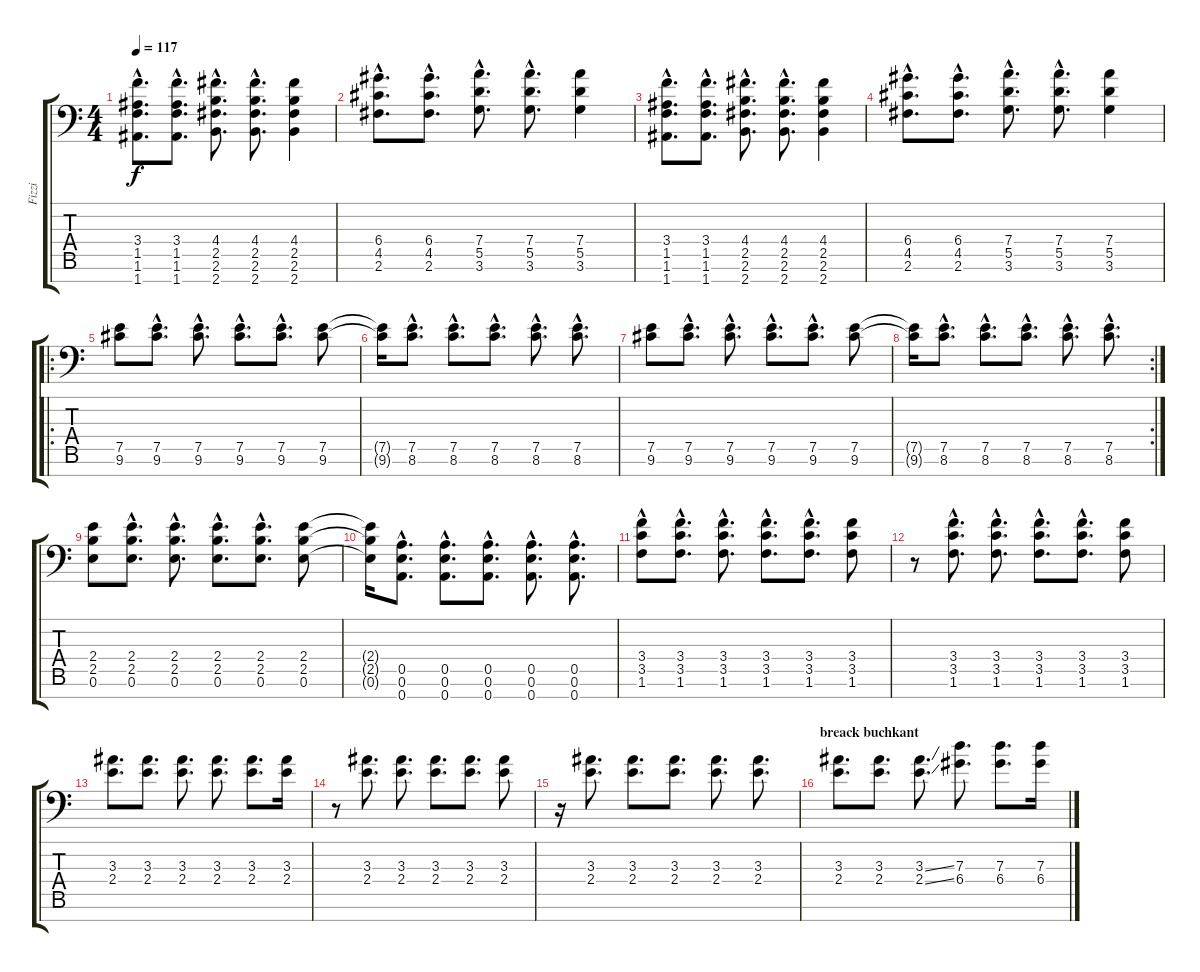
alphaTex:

\track ("Fizzi" "Fizzi") {instrument distortionguitar}
\staff {score tabs}
\tuning (E4 B3 G3 D3 A2 E2 A1) {hide}
\ts (4 4)
\tempo 117
\clef f4
\ks c
(3.4{hac} 1.5{hac} 1.6{hac} 1.7{hac}).8{d dy f} (3.4{hac} 1.5{hac} 1.6{hac} 1.7{hac}).8{d} (4.4{hac} 2.5{hac} 2.6{hac} 2.7{hac}).8{d} (4.4{hac} 2.5{hac} 2.6{hac} 2.7{hac}).8{d} (4.4 2.5 2.6 2.7).4 |
(6.4{hac} 4.5{hac} 2.6{hac}).8{d} (6.4{hac} 4.5{hac} 2.6{hac}).8{d} (7.4{hac} 5.5{hac} 3.6{hac}).8{d} (7.4{hac} 5.5{hac} 3.6{hac}).8{d} (7.4 5.5 3.6).4 |
(3.4{hac} 1.5{hac} 1.6{hac} 1.7{hac}).8{d} (3.4{hac} 1.5{hac} 1.6{hac} 1.7{hac}).8{d} (4.4{hac} 2.5{hac} 2.6{hac} 2.7{hac}).8{d} (4.4{hac} 2.5{hac} 2.6{hac} 2.7{hac}).8{d} (4.4 2.5 2.6 2.7).4 |
(6.4{hac} 4.5{hac} 2.6{hac}).8{d} (6.4{hac} 4.5{hac} 2.6{hac}).8{d} (7.4{hac} 5.5{hac} 3.6{hac}).8{d} (7.4{hac} 5.5{hac} 3.6{hac}).8{d} (7.4 5.5 3.6).4 |
\ro
(7.5 9.6).8 (7.5{hac} 9.6{hac}).8{d} (7.5{hac} 9.6{hac}).8{d} (7.5{hac} 9.6{hac}).8{d} (7.5{hac} 9.6{hac}).8{d} (7.5 9.6).8 |
(7.5{t} 9.6{t}).16 (7.5{hac} 8.6{hac}).8{d} (7.5{hac} 8.6{hac}).8{d} (7.5{hac} 8.6{hac}).8{d} (7.5{hac} 8.6{hac}).8{d} (7.5{hac} 8.6{hac}).8{d} |
(7.5 9.6).8 (7.5{hac} 9.6{hac}).8{d} (7.5{hac} 9.6{hac}).8{d} (7.5{hac} 9.6{hac}).8{d} (7.5{hac} 9.6{hac}).8{d} (7.5 9.6).8 |
\rc 2
(7.5{t} 9.6{t}).16 (7.5{hac} 8.6{hac}).8{d} (7.5{hac} 8.6{hac}).8{d} (7.5{hac} 8.6{hac}).8{d} (7.5{hac} 8.6{hac}).8{d} (7.5{hac} 8.6{hac}).8{d} |
(2.4 2.5 0.6).8 (2.4{hac} 2.5{hac} 0.6{hac}).8{d} (2.4{hac} 2.5{hac} 0.6{hac}).8{d} (2.4{hac} 2.5{hac} 0.6{hac}).8{d} (2.4{hac} 2.5{hac} 0.6{hac}).8{d} (2.4 2.5 0.6).8 |
(2.4{t} 2.5{t} 0.6{t}).16 (0.5{hac} 0.6{hac} 0.7{hac}).8{d} (0.5{hac} 0.6{hac} 0.7{hac}).8{d} (0.5{hac} 0.6{hac} 0.7{hac}).8{d} (0.5{hac} 0.6{hac} 0.7{hac}).8{d} (0.5{hac} 0.6{hac} 0.7{hac}).8{d} |
(3.4{hac} 3.5 1.6).8 (3.4{hac} 3.5{hac} 1.6{hac}).8{d} (3.4{hac} 3.5{hac} 1.6{hac}).8{d} (3.4{hac} 3.5{hac} 1.6{hac}).8{d} (3.4{hac} 3.5{hac} 1.6{hac}).8{d} (3.4 3.5 1.6).8 |
r.8 (3.4{hac} 3.5{hac} 1.6{hac}).8{d} (3.4{hac} 3.5{hac} 1.6{hac}).8{d} (3.4{hac} 3.5{hac} 1.6{hac}).8{d} (3.4{hac} 3.5{hac} 1.6{hac}).8{d} (3.4 3.5 1.6).8 |
(3.3 2.4).8{d} (3.3 2.4).8{d} (3.3 2.4).8{d} (3.3 2.4).8{d} (3.3 2.4).8{d} (3.3 2.4).16 |
r.8 (3.3 2.4).8{d} (3.3 2.4).8{d} (3.3 2.4).8{d} (3.3 2.4).8{d} (3.3 2.4).8 |
r.16 (3.3 2.4).8{d} (3.3 2.4).8{d} (3.3 2.4).8{d} (3.3 2.4).8{d} (3.3 2.4).8{d} |
\section ("" "breack buchkant")
(3.3 2.4).8{d} (3.3 2.4).8{d} (3.3{ss} 2.4{ss}).8{d} (7.3 6.4).8{d} (7.3 6.4).8{d} (7.3 6.4).16
